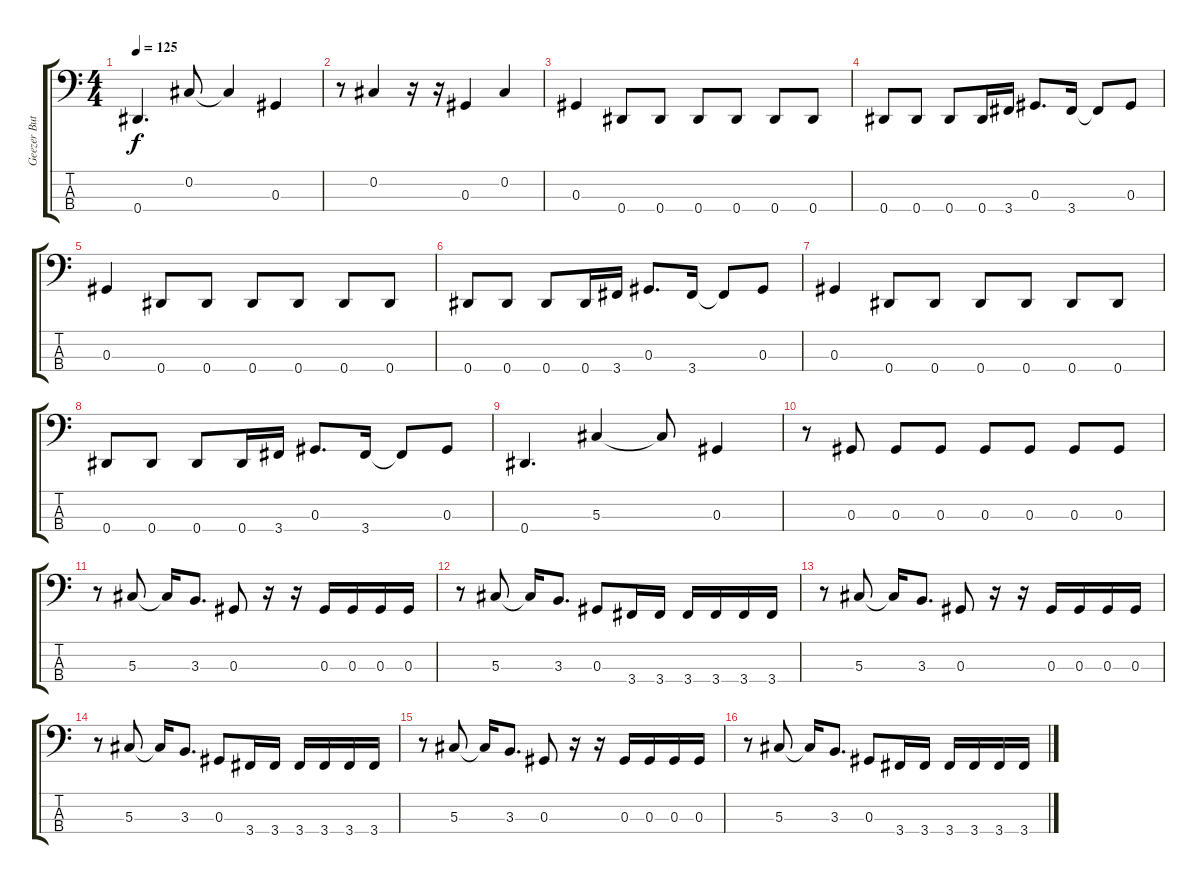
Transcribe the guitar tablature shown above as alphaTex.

\track ("Geezer Butler" "Geezer But") {instrument electricbassfinger}
\staff {score tabs}
\tuning (Gb2 Db2 Ab1 Eb1) {hide}
\ts (4 4)
\tempo 125
\clef f4
\ks c
0.4.4{d dy f} 0.2.8 0.2{t}.4 0.3.4 |
r.8 0.2.4 r.16 r.16 0.3.4 0.2.4 |
0.3.4 0.4.8 0.4.8 0.4.8 0.4.8 0.4.8 0.4.8 |
0.4.8 0.4.8 0.4.8 0.4.16 3.4.16 0.3.8{d} 3.4.16 3.4{t}.8 0.3.8 |
0.3.4 0.4.8 0.4.8 0.4.8 0.4.8 0.4.8 0.4.8 |
0.4.8 0.4.8 0.4.8 0.4.16 3.4.16 0.3.8{d} 3.4.16 3.4{t}.8 0.3.8 |
0.3.4 0.4.8 0.4.8 0.4.8 0.4.8 0.4.8 0.4.8 |
0.4.8 0.4.8 0.4.8 0.4.16 3.4.16 0.3.8{d} 3.4.16 3.4{t}.8 0.3.8 |
0.4.4{d} 5.3.4 5.3{t}.8 0.3.4 |
r.8 0.3.8 0.3.8 0.3.8 0.3.8 0.3.8 0.3.8 0.3.8 |
r.8 5.3.8 5.3{t}.16 3.3.8{d} 0.3.8 r.16 r.16 0.3.16 0.3.16 0.3.16 0.3.16 |
r.8 5.3.8 5.3{t}.16 3.3.8{d} 0.3.8 3.4.16 3.4.16 3.4.16 3.4.16 3.4.16 3.4.16 |
r.8 5.3.8 5.3{t}.16 3.3.8{d} 0.3.8 r.16 r.16 0.3.16 0.3.16 0.3.16 0.3.16 |
r.8 5.3.8 5.3{t}.16 3.3.8{d} 0.3.8 3.4.16 3.4.16 3.4.16 3.4.16 3.4.16 3.4.16 |
r.8 5.3.8 5.3{t}.16 3.3.8{d} 0.3.8 r.16 r.16 0.3.16 0.3.16 0.3.16 0.3.16 |
r.8 5.3.8 5.3{t}.16 3.3.8{d} 0.3.8 3.4.16 3.4.16 3.4.16 3.4.16 3.4.16 3.4.16
